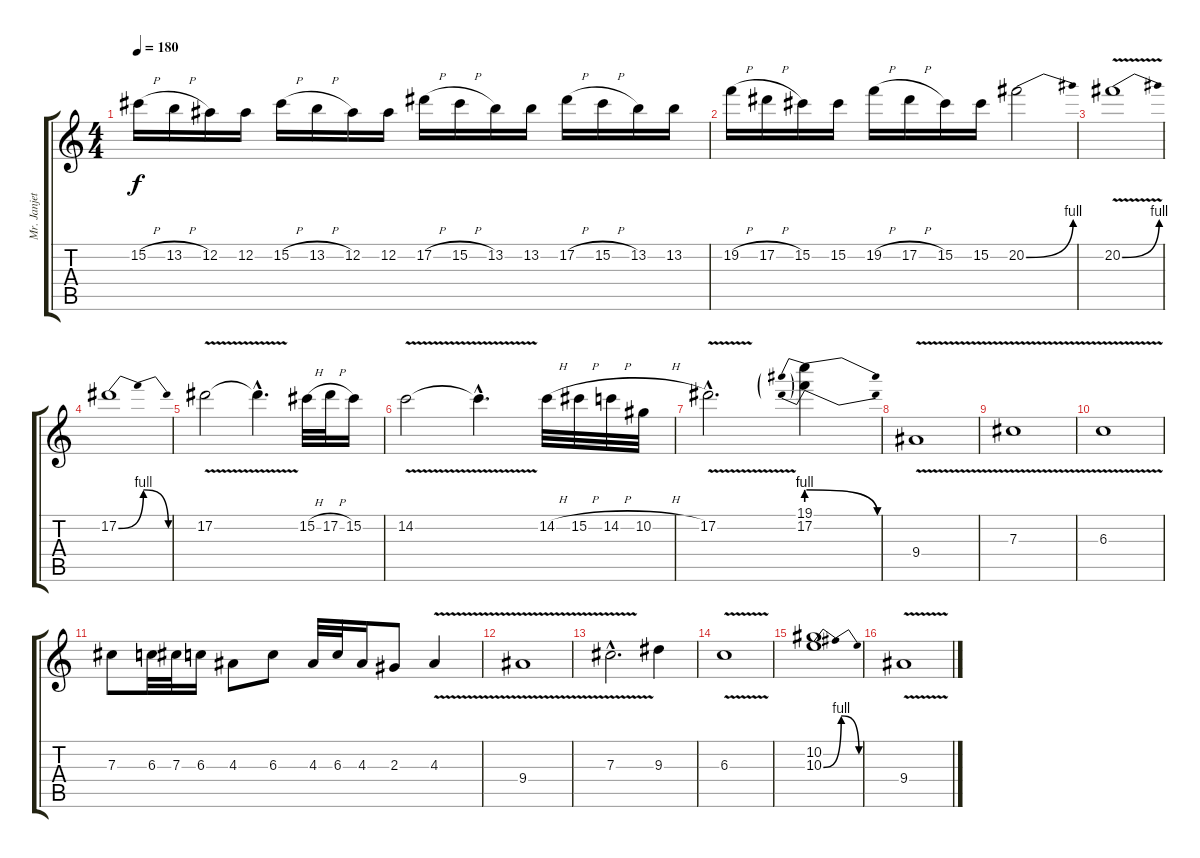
\track ("Mr. Janjetovic" "Mr. Janjet") {instrument overdrivenguitar}
\staff {score tabs}
\tuning (Eb4 Bb3 Gb3 Db3 Ab2 Eb2) {hide}
\ts (4 4)
\tempo 180
\clef g2
\ks c
15.2{h}.16{dy f} 13.2{h}.16 12.2.16 12.2.16 15.2{h}.16 13.2{h}.16 12.2.16 12.2.16 17.2{h}.16 15.2{h}.16 13.2.16 13.2.16 17.2{h}.16 15.2{h}.16 13.2.16 13.2.16 |
19.2{h}.16 17.2{h}.16 15.2.16 15.2.16 19.2{h}.16 17.2{h}.16 15.2.16 15.2.16 20.2{be (bend 0 0 60 4)}.2 |
20.2{be (bend 0 0 60 4) v}.1 |
17.2{be (bendrelease 0 0 30 4 45 4 60 0)}.1 |
17.2{v}.2 17.2{hac t}.4{d} 15.2{h}.32 17.2{h}.32 15.2.16 |
14.2{v}.2 14.2{hac t}.4{d} 14.2{h}.32 15.2{h}.32 14.2{h}.32 10.2{h}.32 |
17.2{v hac}.2{d} (19.1{be (prebendrelease 0 4 60 0)} 17.2{be (prebendrelease 0 4 60 0)}).4 |
9.4{v}.1 |
7.3{v}.1 |
6.3{v}.1 |
7.3.8 6.3.32 7.3.32 6.3.16 4.3.8 6.3.8 4.3.32 6.3.32 4.3.16 2.3.8 4.3{v}.4 |
9.4{v}.1 |
7.3{v hac}.2{d} 9.3.4 |
6.3{v}.1 |
(10.2 10.3{be (bendrelease 0 0 30 4 45 4 60 0)}).1 |
9.4{v}.1
